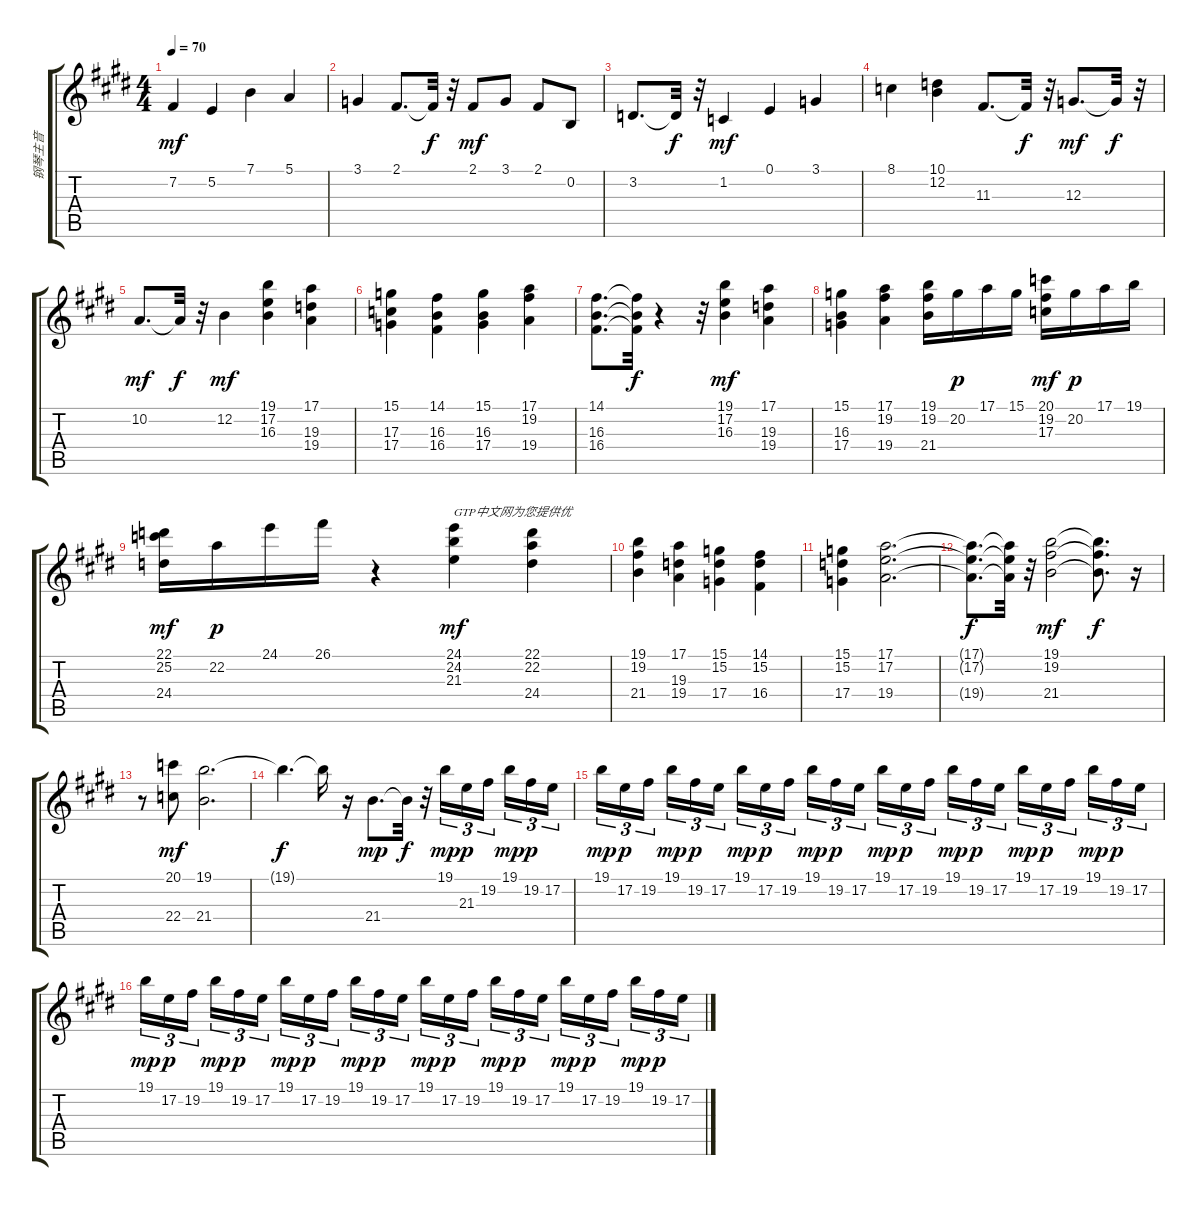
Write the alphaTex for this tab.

\track ("钢琴主音" "钢琴主音") {instrument electricgrandpiano}
\staff {score tabs}
\tuning (E4 B3 G3 D3 A2 E2) {hide}
\ts (4 4)
\tempo 70
\clef g2
\ks e
7.2.4{dy mf} 5.2.4 7.1.4 5.1.4 |
3.1.4 2.1.8{d} 2.1{t}.32{dy f} r.32 2.1.8{dy mf} 3.1.8 2.1.8 0.2.8 |
3.2.8{d} 3.2{t}.32{dy f} r.32 1.2.4{dy mf} 0.1.4 3.1.4 |
8.1.4 (10.1 12.2).4 11.3.8{d} 11.3{t}.32{dy f} r.32 12.3.8{d dy mf} 12.3{t}.32{dy f} r.32 |
10.2.8{d dy mf} 10.2{t}.32{dy f} r.32 12.2.4{dy mf} (19.1 17.2 16.3).4 (17.1 19.3 19.4).4 |
(15.1 17.3 17.4).4 (14.1 16.3 16.4).4 (15.1 16.3 17.4).4 (17.1 19.2 19.4).4 |
(14.1 16.3 16.4).8{d} (14.1{t} 16.3{t} 16.4{t}).32{dy f} r.4 r.32 (19.1 17.2 16.3).4{dy mf} (17.1 19.3 19.4).4 |
(15.1 16.3 17.4).4 (17.1 19.2 19.4).4 (19.1 19.2 21.4).16 20.2.16{dy p} 17.1.16 15.1.16 (20.1 19.2 17.3).16{dy mf} 20.2.16{dy p} 17.1.16 19.1.16 |
(22.1 25.2 24.4).16{dy mf} 22.2.16{dy p} 24.1.16 26.1.16 r.4 (24.1 24.2 21.3).4{txt "GTP中文网为您提供优" dy mf} (22.1 22.2 24.4).4 |
(19.1 19.2 21.4).4 (17.1 19.3 19.4).4 (15.1 15.2 17.4).4 (14.1 15.2 16.4).4 |
(15.1 15.2 17.4).4 (17.1 17.2 19.4).2{d} |
(17.1{t} 17.2{t} 19.4{t}).8{d dy f} (17.1{t} 17.2{t} 19.4{t}).32 r.32 (19.1 19.2 21.4).2{dy mf} (19.1{t} 19.2{t} 21.4{t}).8{d dy f} r.16 |
r.8 (20.1 22.4).8{dy mf} (19.1 21.4).2{d} |
19.1{t}.4{d dy f} 19.1{t}.16 r.16 21.4.8{d dy mp} 21.4{t}.32{dy f} r.32 19.1.16{tu (3 2) dy mp} 21.3.16{tu (3 2) dy p} 19.2.16{tu (3 2) beam splitsecondary} 19.1.16{tu (3 2) dy mp} 19.2.16{tu (3 2) dy p} 17.2.16{tu (3 2)} |
19.1.16{tu (3 2) dy mp} 17.2.16{tu (3 2) dy p} 19.2.16{tu (3 2) beam splitsecondary} 19.1.16{tu (3 2) dy mp} 19.2.16{tu (3 2) dy p} 17.2.16{tu (3 2)} 19.1.16{tu (3 2) dy mp} 17.2.16{tu (3 2) dy p} 19.2.16{tu (3 2) beam splitsecondary} 19.1.16{tu (3 2) dy mp} 19.2.16{tu (3 2) dy p} 17.2.16{tu (3 2)} 19.1.16{tu (3 2) dy mp} 17.2.16{tu (3 2) dy p} 19.2.16{tu (3 2) beam splitsecondary} 19.1.16{tu (3 2) dy mp} 19.2.16{tu (3 2) dy p} 17.2.16{tu (3 2)} 19.1.16{tu (3 2) dy mp} 17.2.16{tu (3 2) dy p} 19.2.16{tu (3 2) beam splitsecondary} 19.1.16{tu (3 2) dy mp} 19.2.16{tu (3 2) dy p} 17.2.16{tu (3 2)} |
19.1.16{tu (3 2) dy mp} 17.2.16{tu (3 2) dy p} 19.2.16{tu (3 2) beam splitsecondary} 19.1.16{tu (3 2) dy mp} 19.2.16{tu (3 2) dy p} 17.2.16{tu (3 2)} 19.1.16{tu (3 2) dy mp} 17.2.16{tu (3 2) dy p} 19.2.16{tu (3 2) beam splitsecondary} 19.1.16{tu (3 2) dy mp} 19.2.16{tu (3 2) dy p} 17.2.16{tu (3 2)} 19.1.16{tu (3 2) dy mp} 17.2.16{tu (3 2) dy p} 19.2.16{tu (3 2) beam splitsecondary} 19.1.16{tu (3 2) dy mp} 19.2.16{tu (3 2) dy p} 17.2.16{tu (3 2)} 19.1.16{tu (3 2) dy mp} 17.2.16{tu (3 2) dy p} 19.2.16{tu (3 2) beam splitsecondary} 19.1.16{tu (3 2) dy mp} 19.2.16{tu (3 2) dy p} 17.2.16{tu (3 2)}
